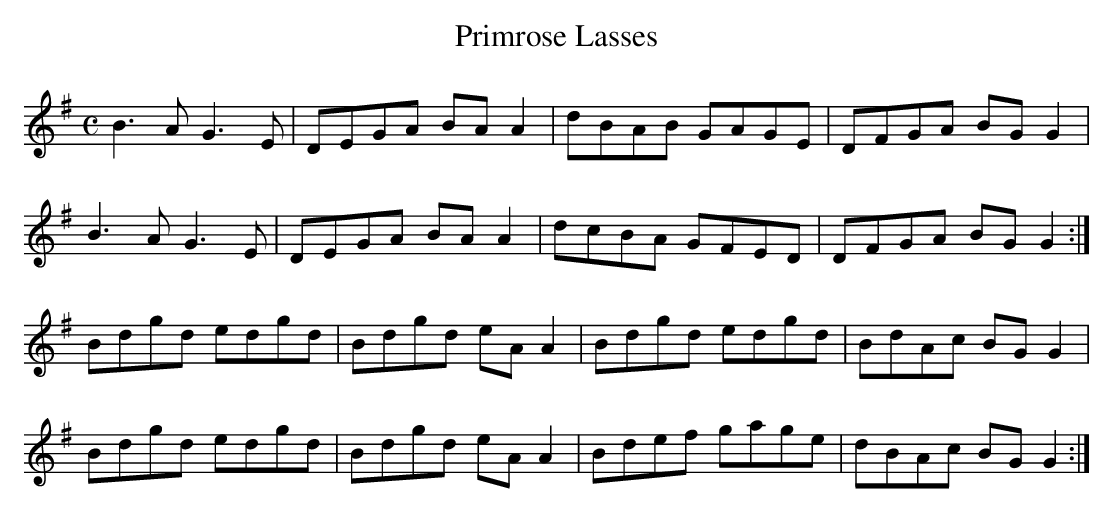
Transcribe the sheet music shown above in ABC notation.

X:1
T:Primrose Lasses
M:C
L:1/8
K:G Major
B3A G3E|DEGA BAA2|dBAB GAGE|DFGA BGG2|!
B3A G3E|DEGA BAA2|dcBA GFED|DFGA BGG2:|!
Bdgd edgd|Bdgd eAA2|Bdgd edgd|BdAc BGG2|!
Bdgd edgd|Bdgd eAA2|Bdef gage|dBAc BGG2:|!
